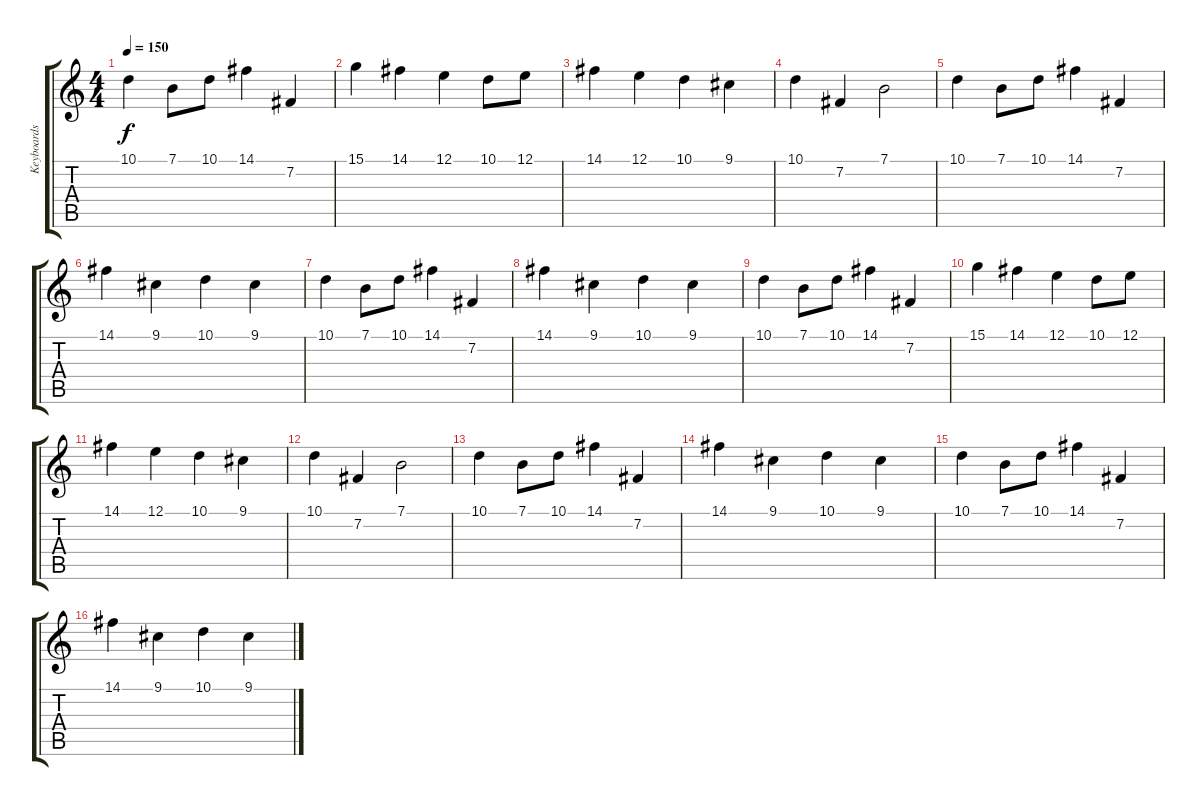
\track ("Keyboards" "Keyboards") {instrument churchorgan}
\staff {score tabs}
\tuning (E4 B3 G3 D3 A2 E2) {hide}
\ts (4 4)
\tempo 150
\clef g2
\ks c
10.1.4{dy f} 7.1.8 10.1.8 14.1.4 7.2.4 |
15.1.4 14.1.4 12.1.4 10.1.8 12.1.8 |
14.1.4 12.1.4 10.1.4 9.1.4 |
10.1.4 7.2.4 7.1.2 |
10.1.4 7.1.8 10.1.8 14.1.4 7.2.4 |
14.1.4 9.1.4 10.1.4 9.1.4 |
10.1.4 7.1.8 10.1.8 14.1.4 7.2.4 |
14.1.4 9.1.4 10.1.4 9.1.4 |
10.1.4 7.1.8 10.1.8 14.1.4 7.2.4 |
15.1.4 14.1.4 12.1.4 10.1.8 12.1.8 |
14.1.4 12.1.4 10.1.4 9.1.4 |
10.1.4 7.2.4 7.1.2 |
10.1.4 7.1.8 10.1.8 14.1.4 7.2.4 |
14.1.4 9.1.4 10.1.4 9.1.4 |
10.1.4 7.1.8 10.1.8 14.1.4 7.2.4 |
14.1.4 9.1.4 10.1.4 9.1.4
